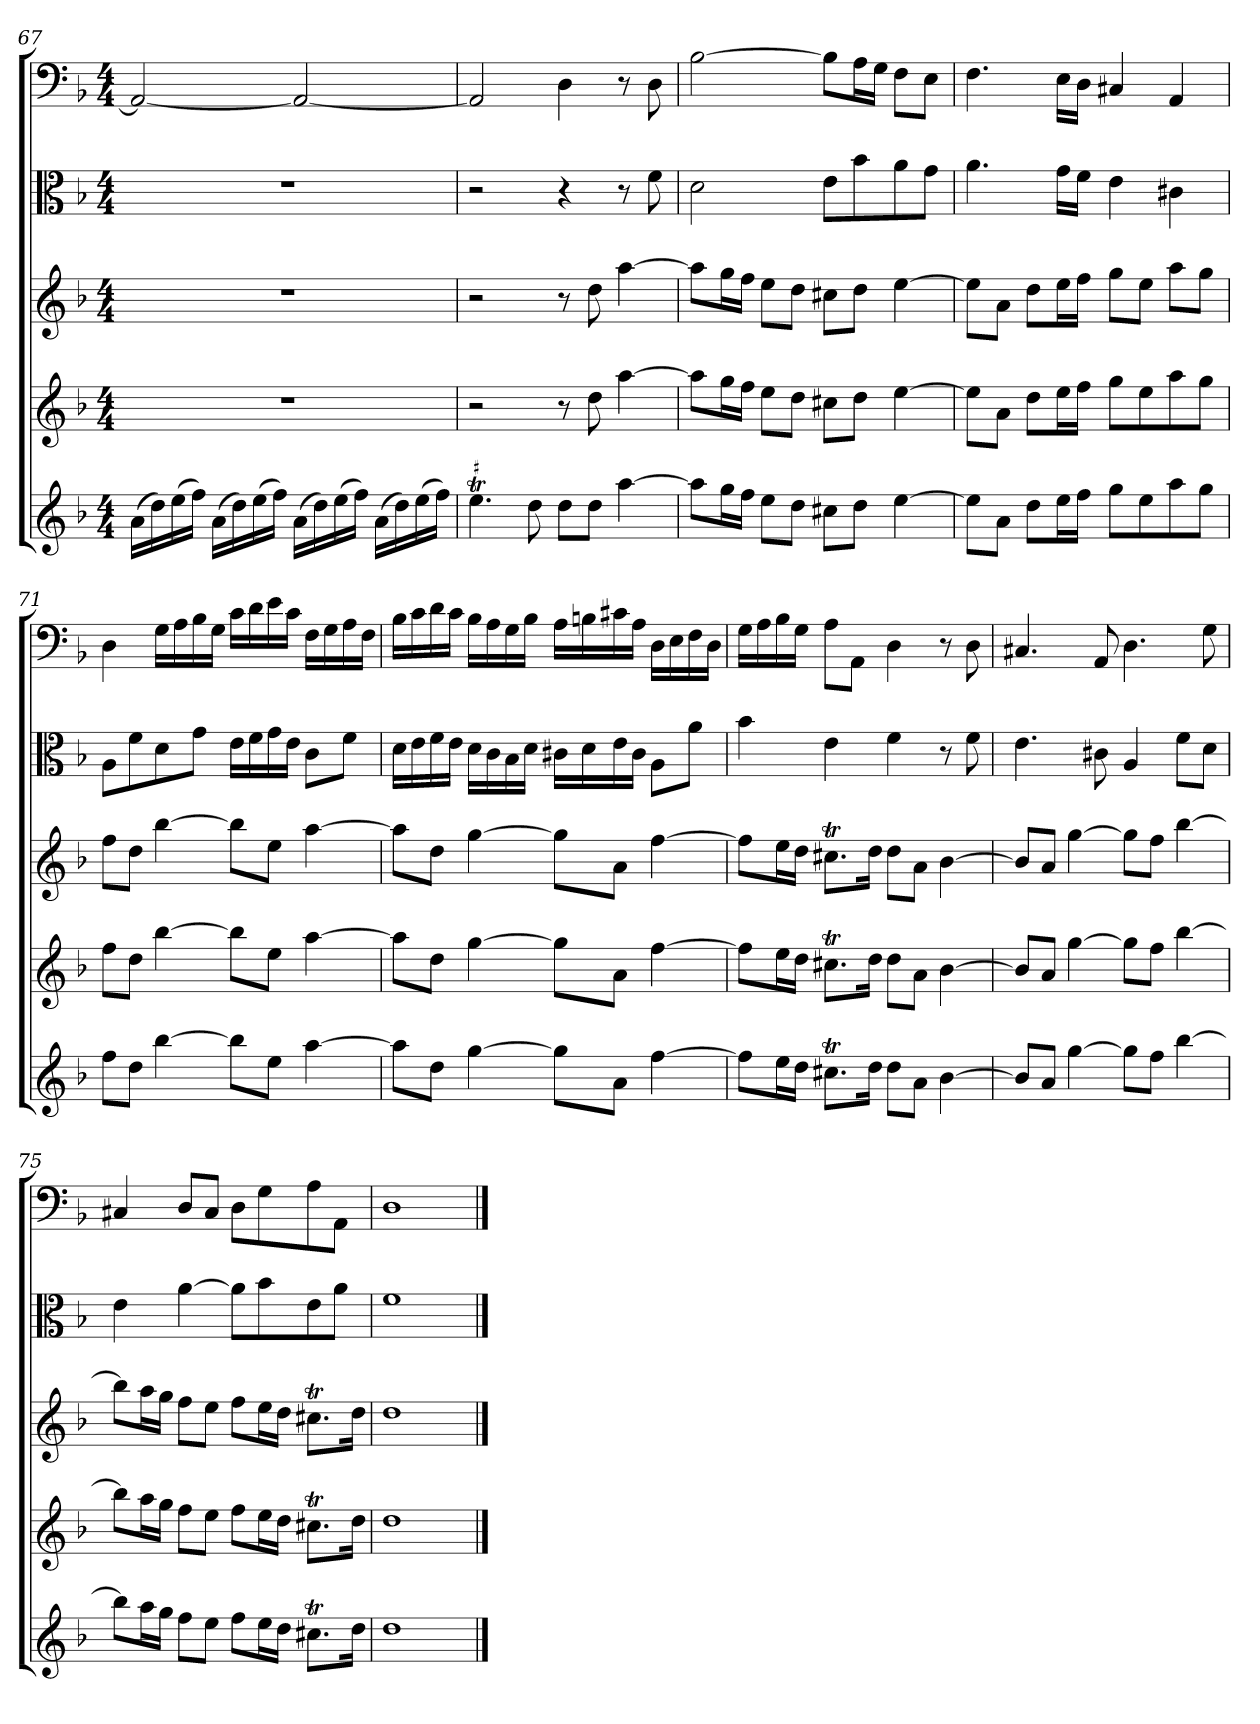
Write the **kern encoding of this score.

**kern	**kern	**kern	**kern	**kern
*part5	*part4	*part3	*part2	*part1
*staff5	*staff4	*staff3	*staff2	*staff1
*clefG2	*clefG2	*clefG2	*clefC3	*clefF4
*k[b-]	*k[b-]	*k[b-]	*k[b-]	*k[b-]
*d:	*d:	*d:	*d:	*d:
*M4/4	*M4/4	*M4/4	*M4/4	*M4/4
=67	=67	=67	=67	=67
(16a\LL	1r	1r	1r	2AA/_
16dd\)	.	.	.	.
(16ee\	.	.	.	.
16ff\JJ)	.	.	.	.
(16a\LL	.	.	.	.
16dd\)	.	.	.	.
(16ee\	.	.	.	.
16ff\JJ)	.	.	.	.
(16a\LL	.	.	.	2AA/_
16dd\)	.	.	.	.
(16ee\	.	.	.	.
16ff\JJ)	.	.	.	.
(16a\LL	.	.	.	.
16dd\)	.	.	.	.
(16ee\	.	.	.	.
16ff\JJ)	.	.	.	.
=68	=68	=68	=68	=68
!LO:TR:acc=#	!	!	!	!
4.eeT\	2r	2r	2r	2AA/]
8dd\	.	.	.	.
8dd\L	8r	8r	4r	4D\
8dd\J	8dd\	8dd\	.	.
[4aa\	[4aa\	[4aa\	8r	8r
.	.	.	8f\	8D\
=69	=69	=69	=69	=69
8aa\L]	8aa\L]	8aa\L]	2d\	[2B-\
16gg\L	16gg\L	16gg\L	.	.
16ff\JJ	16ff\JJ	16ff\JJ	.	.
8ee\L	8ee\L	8ee\L	.	.
8dd\J	8dd\J	8dd\J	.	.
8cc#X\L	8cc#X\L	8cc#X\L	8e\L	8B-\L]
8dd\J	8dd\J	8dd\J	8b-\	16A\L
.	.	.	.	16G\JJ
[4ee\	[4ee\	[4ee\	8a\	8F\L
.	.	.	8g\J	8E\J
=70	=70	=70	=70	=70
8ee\L]	8ee\L]	8ee\L]	4.a\	4.F\
8a\J	8a\J	8a\J	.	.
8dd\L	8dd\L	8dd\L	.	.
16ee\L	16ee\L	16ee\L	16g\LL	16E\LL
16ff\JJ	16ff\JJ	16ff\JJ	16f\JJ	16D\JJ
8gg\L	8gg\L	8gg\L	4e\	4C#X/
8ee\	8ee\	8ee\J	.	.
8aa\	8aa\	8aa\L	4c#X\	4AA/
8gg\J	8gg\J	8gg\J	.	.
=71	=71	=71	=71	=71
8ff\L	8ff\L	8ff\L	8A\L	4D\
8dd\J	8dd\J	8dd\J	8f\	.
[4bb-\	[4bb-\	[4bb-\	8d\	16G\LL
.	.	.	.	16A\
.	.	.	8g\J	16B-\
.	.	.	.	16G\JJ
8bb-\L]	8bb-\L]	8bb-\L]	16e\LL	16c\LL
.	.	.	16f\	16d\
8ee\J	8ee\J	8ee\J	16g\	16e\
.	.	.	16e\JJ	16c\JJ
[4aa\	[4aa\	[4aa\	8c\L	16F\LL
.	.	.	.	16G\
.	.	.	8f\J	16A\
.	.	.	.	16F\JJ
=72	=72	=72	=72	=72
8aa\L]	8aa\L]	8aa\L]	16d\LL	16B-\LL
.	.	.	16e\	16c\
8dd\J	8dd\J	8dd\J	16f\	16d\
.	.	.	16e\JJ	16c\JJ
[4gg\	[4gg\	[4gg\	16d\LL	16B-\LL
.	.	.	16c\	16A\
.	.	.	16B-\	16G\
.	.	.	16d\JJ	16B-\JJ
8gg\L]	8gg\L]	8gg\L]	16c#X\LL	16A\LL
.	.	.	16d\	16Bn\
8a\J	8a\J	8a\J	16e\	16c#X\
.	.	.	16c#\JJ	16A\JJ
[4ff\	[4ff\	[4ff\	8A\L	16D\LL
.	.	.	.	16E\
.	.	.	8a\J	16F\
.	.	.	.	16D\JJ
=73	=73	=73	=73	=73
8ff\L]	8ff\L]	8ff\L]	4b-\	16G\LL
.	.	.	.	16A\
16ee\L	16ee\L	16ee\L	.	16B-\
16dd\JJ	16dd\JJ	16dd\JJ	.	16G\JJ
8.cc#Xt\L	8.cc#Xt\L	8.cc#Xt\L	4e\	8A\L
.	.	.	.	8AA\J
16dd\Jk	16dd\Jk	16dd\Jk	.	.
8dd\L	8dd\L	8dd\L	4f\	4D\
8a\J	8a\J	8a\J	.	.
[4b-\	[4b-\	[4b-\	8r	8r
.	.	.	8f\	8D\
=74	=74	=74	=74	=74
8b-/L]	8b-/L]	8b-/L]	4.e\	4.C#X/
8a/J	8a/J	8a/J	.	.
[4gg\	[4gg\	[4gg\	.	.
.	.	.	8c#X\	8AA/
8gg\L]	8gg\L]	8gg\L]	4A/	4.D\
8ff\J	8ff\J	8ff\J	.	.
[4bb-\	[4bb-\	[4bb-\	8f\L	.
.	.	.	8d\J	8G\
=75	=75	=75	=75	=75
8bb-\L]	8bb-\L]	8bb-\L]	4e\	4C#X/
16aa\L	16aa\L	16aa\L	.	.
16gg\JJ	16gg\JJ	16gg\JJ	.	.
8ff\L	8ff\L	8ff\L	[4a\	8D/L
8ee\J	8ee\J	8ee\J	.	8C#/J
8ff\L	8ff\L	8ff\L	8a\L]	8D\L
16ee\L	16ee\L	16ee\L	8b-\	8G\
16dd\JJ	16dd\JJ	16dd\JJ	.	.
8.cc#Xt\L	8.cc#Xt\L	8.cc#Xt\L	8e\	8A\
.	.	.	8a\J	8AA\J
16dd\Jk	16dd\Jk	16dd\Jk	.	.
=76	=76	=76	=76	=76
1dd\	1dd\	1dd\	1f\	1D\
==	==	==	==	==
*-	*-	*-	*-	*-
